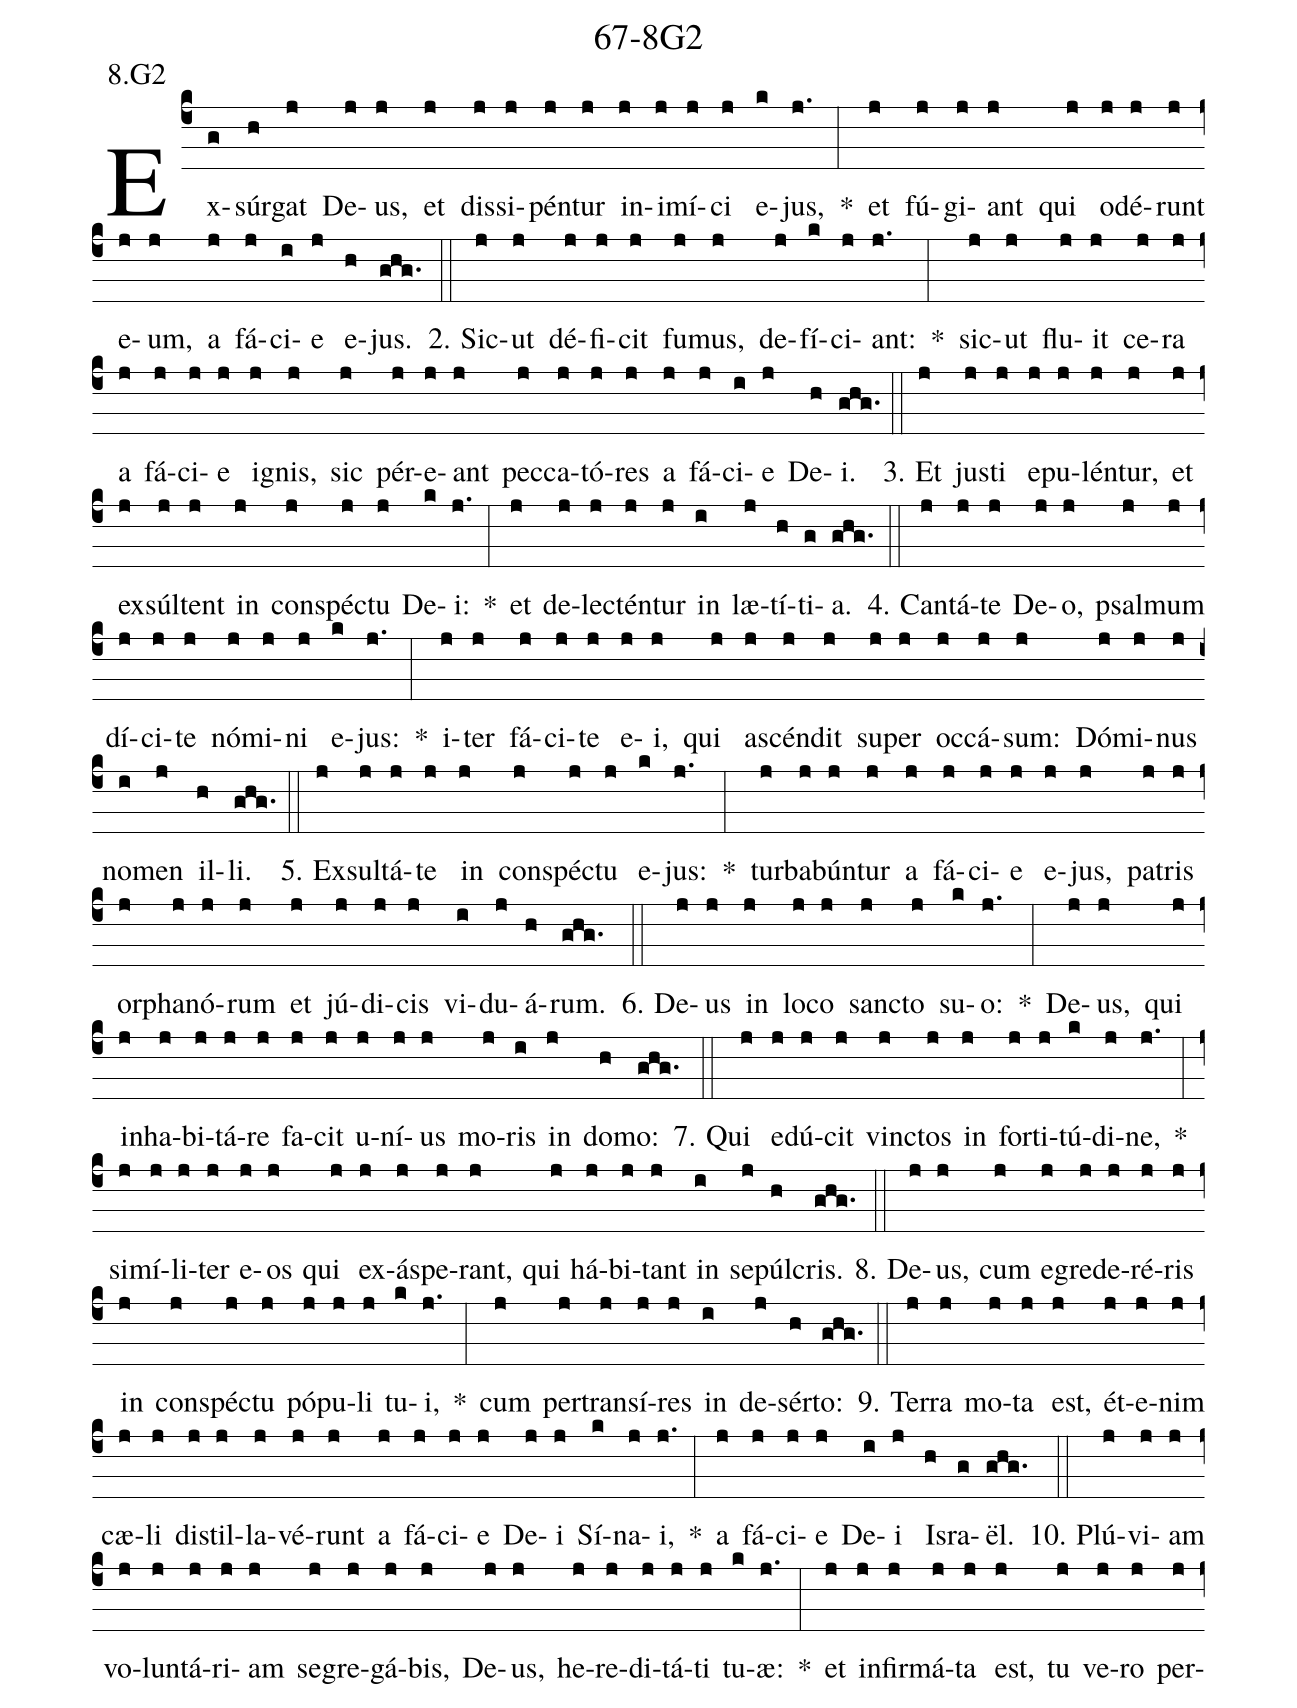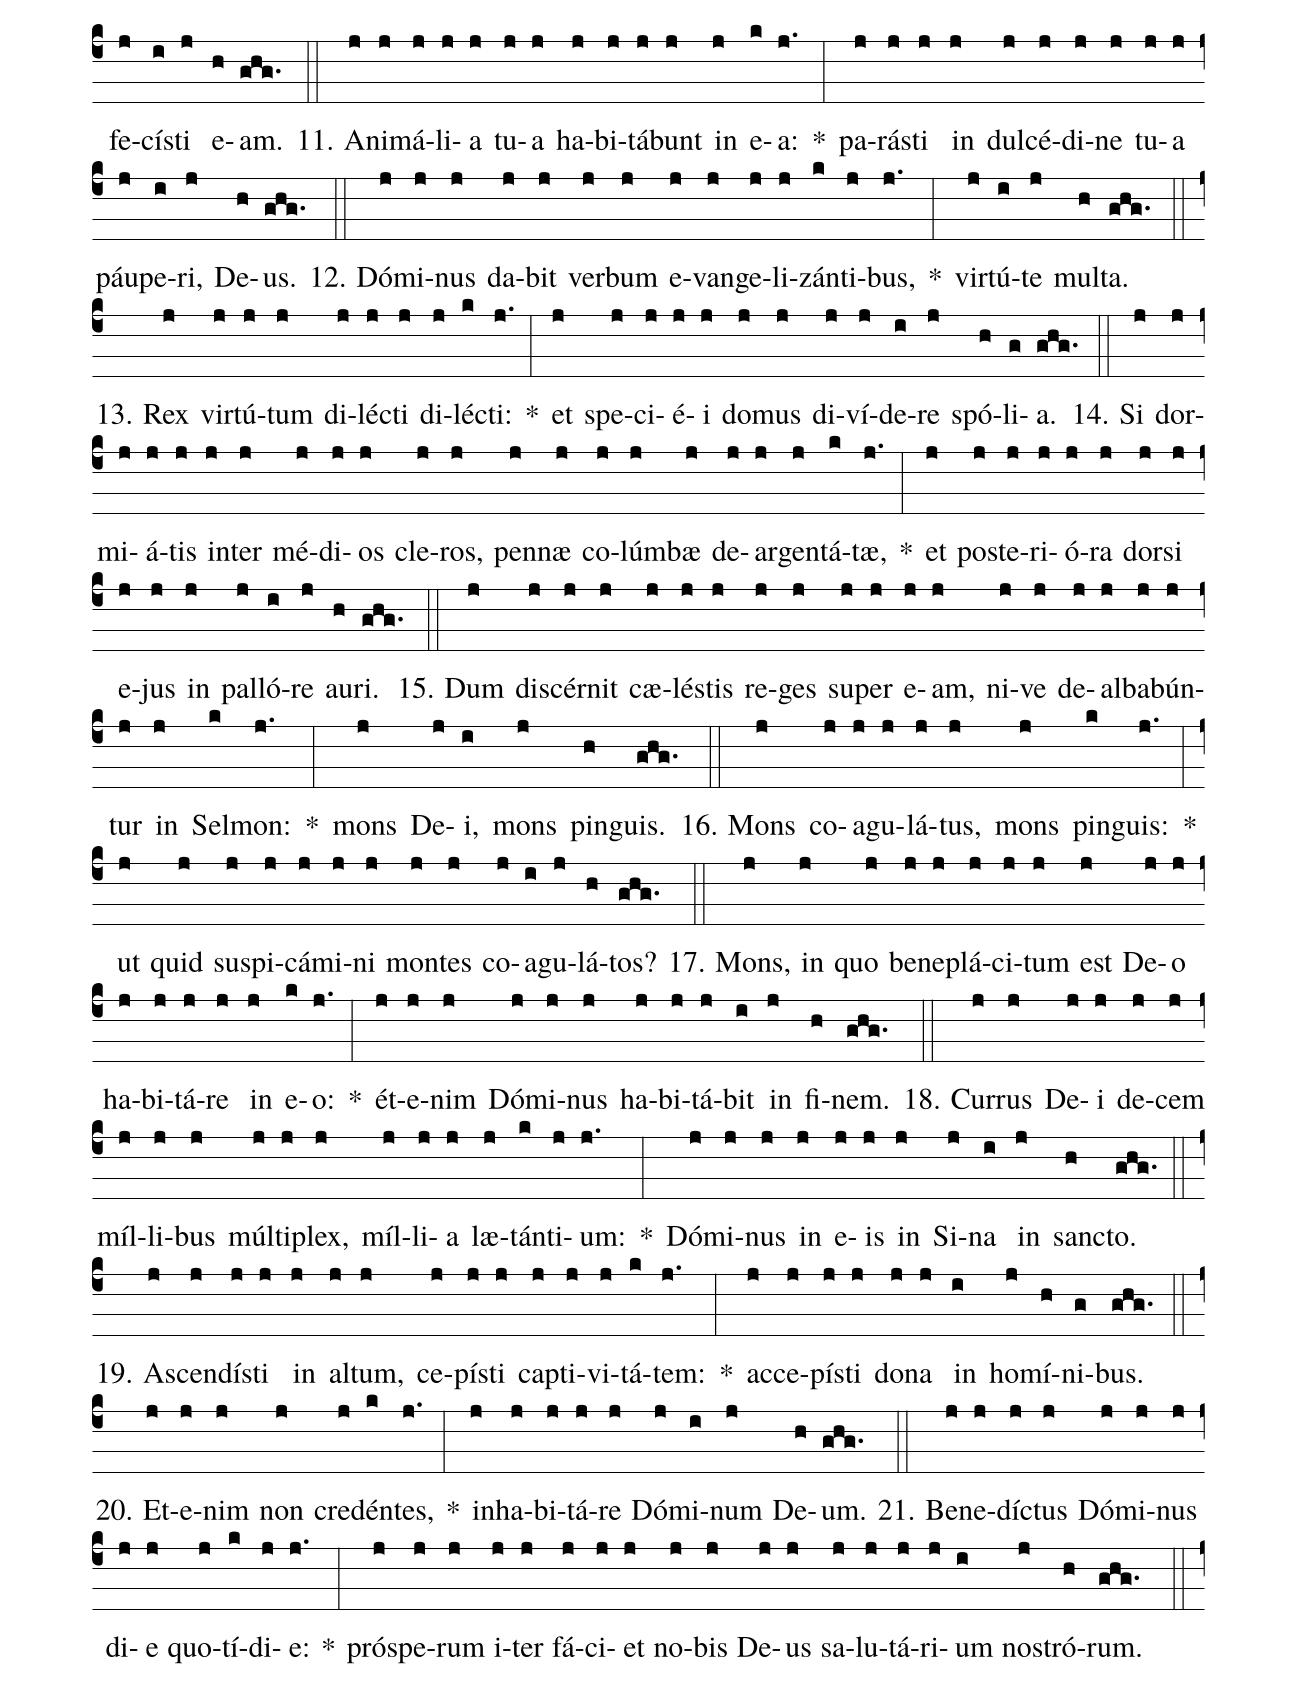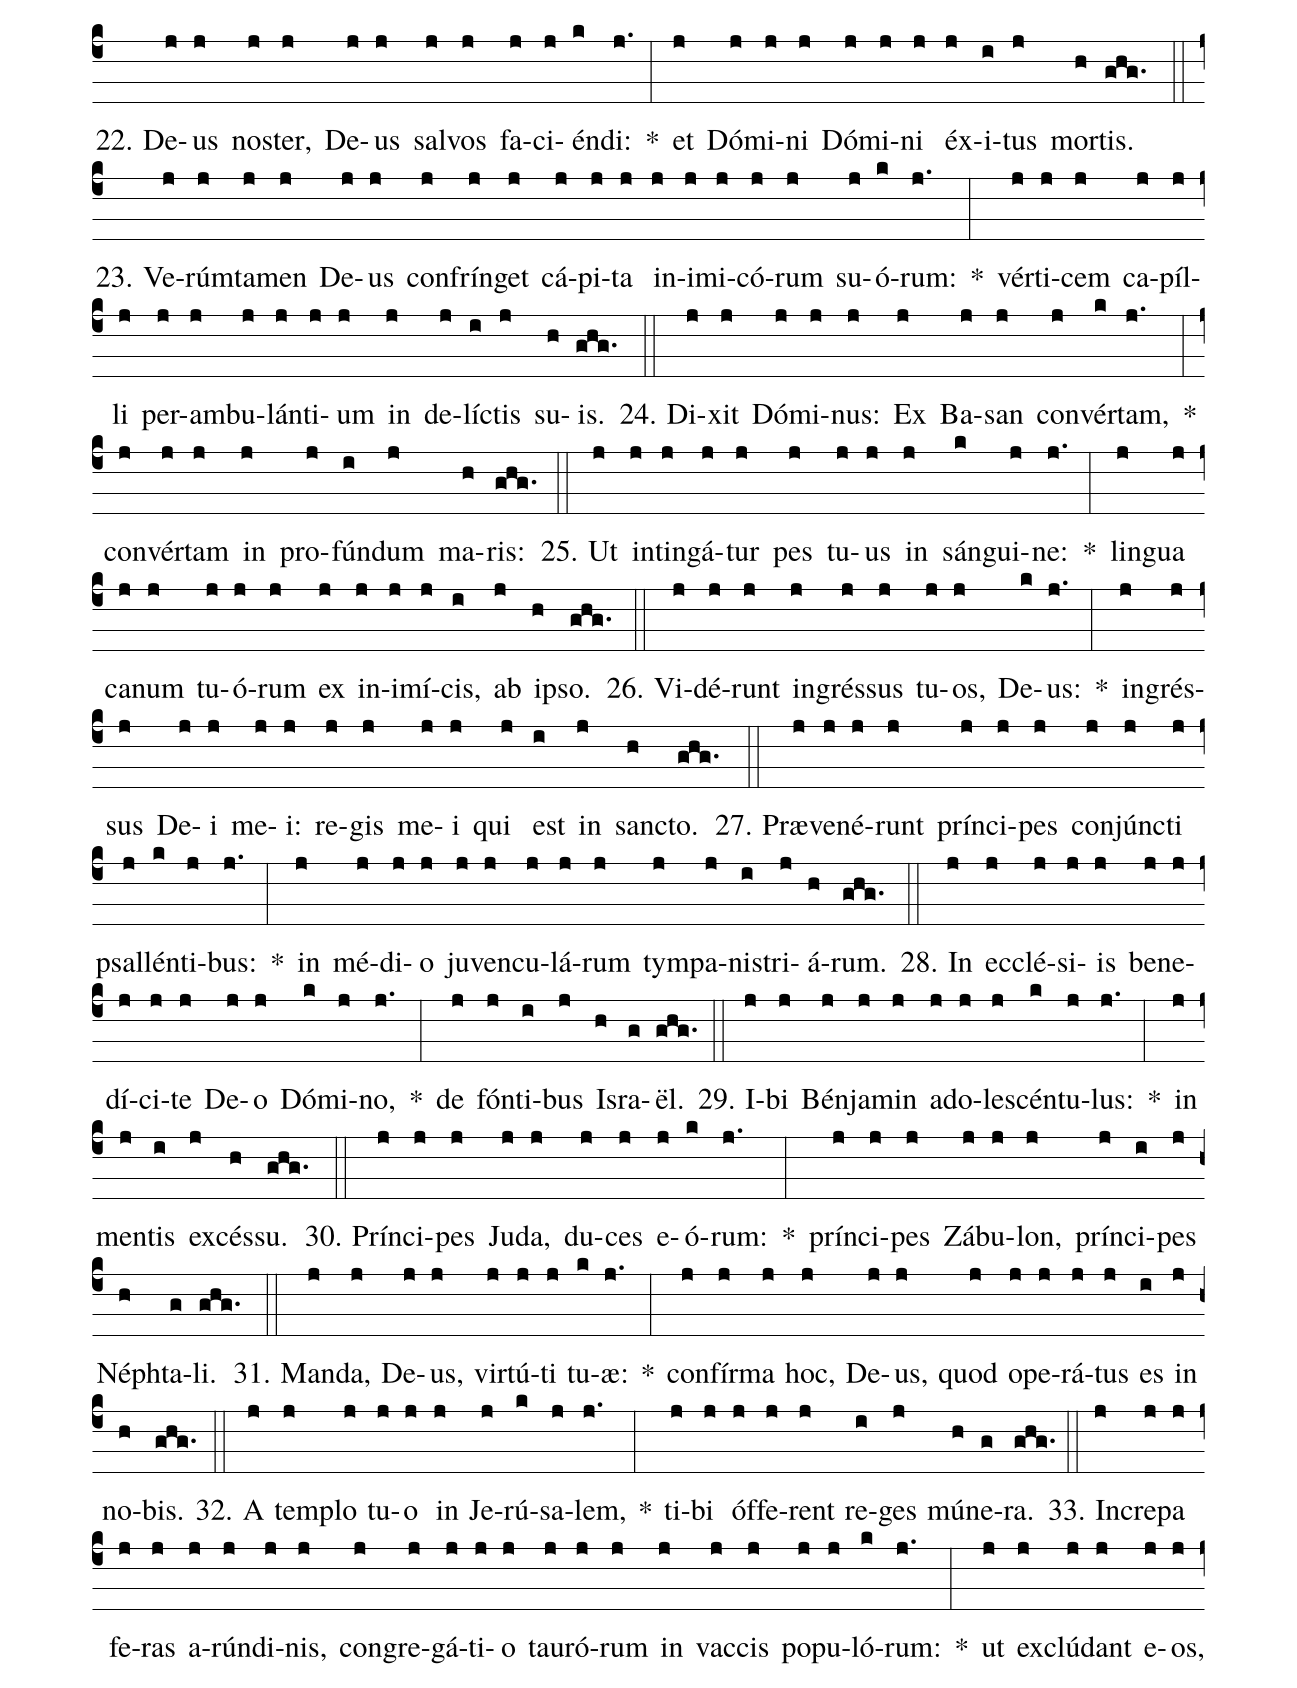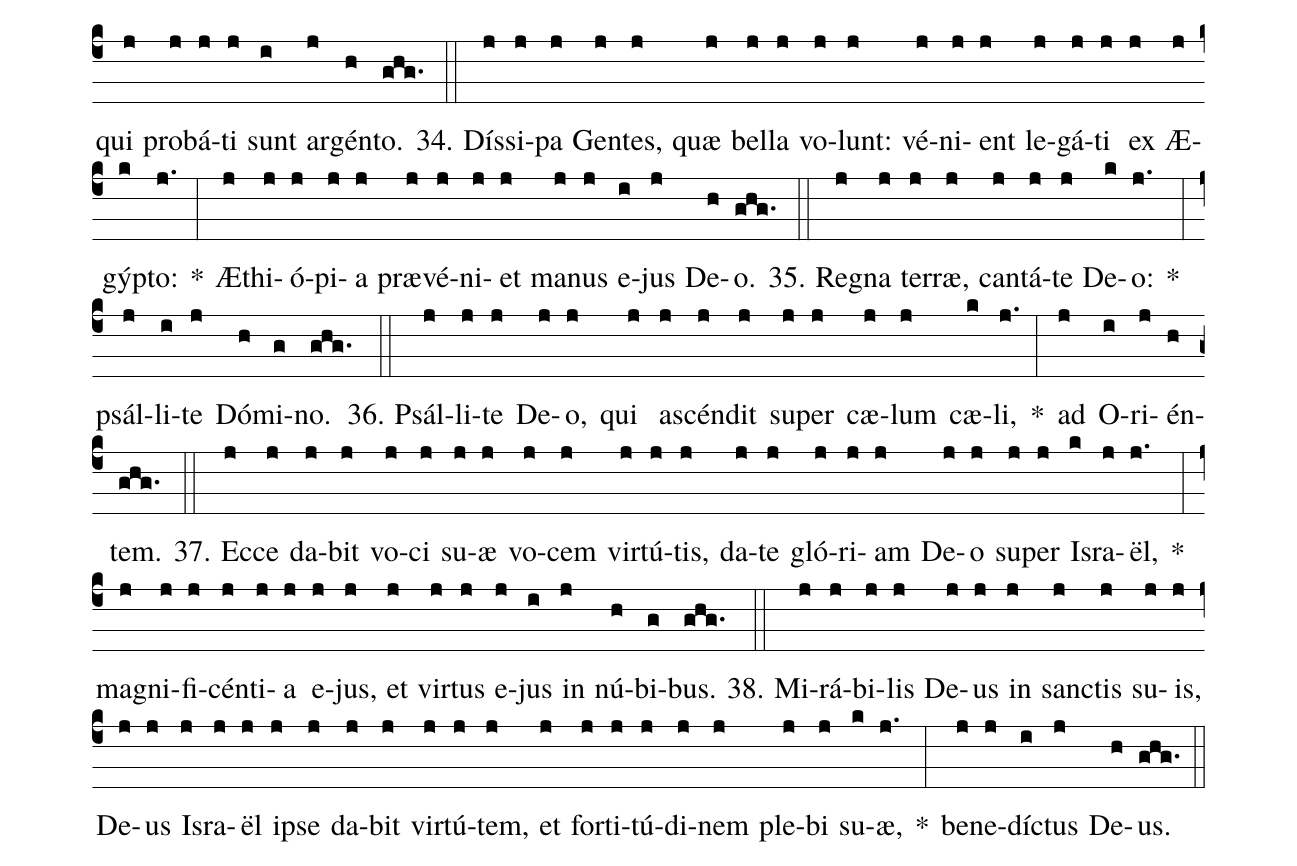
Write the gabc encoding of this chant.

name: 67-8G2;
annotation: 8.G2;
%%
(c4)Ex(g)súr(h)gat(j) De(j)us,(j) et(j) dis(j)si(j)pén(j)tur(j) in(j)i(j)mí(j)ci(j) e(k)jus,(j.) *(:) et(j) fú(j)gi(j)ant(j) qui(j) o(j)dé(j)runt(j) e(j)um,(j) a(j) fá(j)ci(i)e(j) e(h)jus.(ghg.) (::)
2. Sic(j)ut(j) dé(j)fi(j)cit(j) fu(j)mus,(j) de(j)fí(k)ci(j)ant:(j.) *(:) sic(j)ut(j) flu(j)it(j) ce(j)ra(j) a(j) fá(j)ci(j)e(j) i(j)gnis,(j) sic(j) pér(j)e(j)ant(j) pec(j)ca(j)tó(j)res(j) a(j) fá(j)ci(i)e(j) De(h)i.(ghg.) (::)
3. Et(j) jus(j)ti(j) e(j)pu(j)lén(j)tur,(j) et(j) ex(j)súl(j)tent(j) in(j) con(j)spéc(j)tu(j) De(k)i:(j.) *(:) et(j) de(j)lec(j)tén(j)tur(j) in(i) læ(j)tí(h)ti(g)a.(ghg.) (::)
4. Can(j)tá(j)te(j) De(j)o,(j) psal(j)mum(j) dí(j)ci(j)te(j) nó(j)mi(j)ni(j) e(k)jus:(j.) *(:) i(j)ter(j) fá(j)ci(j)te(j) e(j)i,(j) qui(j) a(j)scén(j)dit(j) su(j)per(j) oc(j)cá(j)sum:(j) Dó(j)mi(j)nus(j) no(i)men(j) il(h)li.(ghg.) (::)
5. Ex(j)sul(j)tá(j)te(j) in(j) con(j)spéc(j)tu(j) e(k)jus:(j.) *(:) tur(j)ba(j)bún(j)tur(j) a(j) fá(j)ci(j)e(j) e(j)jus,(j) pa(j)tris(j) or(j)pha(j)nó(j)rum(j) et(j) jú(j)di(j)cis(j) vi(i)du(j)á(h)rum.(ghg.) (::)
6. De(j)us(j) in(j) lo(j)co(j) sanc(j)to(j) su(k)o:(j.) *(:) De(j)us,(j) qui(j) in(j)ha(j)bi(j)tá(j)re(j) fa(j)cit(j) u(j)ní(j)us(j) mo(j)ris(i) in(j) do(h)mo:(ghg.) (::)
7. Qui(j) e(j)dú(j)cit(j) vinc(j)tos(j) in(j) for(j)ti(j)tú(k)di(j)ne,(j.) *(:) si(j)mí(j)li(j)ter(j) e(j)os(j) qui(j) ex(j)ás(j)pe(j)rant,(j) qui(j) há(j)bi(j)tant(j) in(i) se(j)púl(h)cris.(ghg.) (::)
8. De(j)us,(j) cum(j) e(j)gre(j)de(j)ré(j)ris(j) in(j) con(j)spéc(j)tu(j) pó(j)pu(j)li(j) tu(k)i,(j.) *(:) cum(j) per(j)trans(j)í(j)res(j) in(i) de(j)sér(h)to:(ghg.) (::)
9. Ter(j)ra(j) mo(j)ta(j) est,(j) ét(j)e(j)nim(j) cæ(j)li(j) di(j)stil(j)la(j)vé(j)runt(j) a(j) fá(j)ci(j)e(j) De(j)i(j) Sí(k)na(j)i,(j.) *(:) a(j) fá(j)ci(j)e(j) De(i)i(j) Is(h)ra(g)ël.(ghg.) (::)
10. Plú(j)vi(j)am(j) vo(j)lun(j)tá(j)ri(j)am(j) se(j)gre(j)gá(j)bis,(j) De(j)us,(j) he(j)re(j)di(j)tá(j)ti(j) tu(k)æ:(j.) *(:) et(j) in(j)fir(j)má(j)ta(j) est,(j) tu(j) ve(j)ro(j) per(j)fe(j)cís(i)ti(j) e(h)am.(ghg.) (::)
11. A(j)ni(j)má(j)li(j)a(j) tu(j)a(j) ha(j)bi(j)tá(j)bunt(j) in(j) e(k)a:(j.) *(:) pa(j)rás(j)ti(j) in(j) dul(j)cé(j)di(j)ne(j) tu(j)a(j) páu(j)pe(i)ri,(j) De(h)us.(ghg.) (::)
12. Dó(j)mi(j)nus(j) da(j)bit(j) ver(j)bum(j) e(j)van(j)ge(j)li(j)zán(k)ti(j)bus,(j.) *(:) vir(j)tú(i)te(j) mul(h)ta.(ghg.) (::)
13. Rex(j) vir(j)tú(j)tum(j) di(j)léc(j)ti(j) di(j)léc(k)ti:(j.) *(:) et(j) spe(j)ci(j)é(j)i(j) do(j)mus(j) di(j)ví(j)de(i)re(j) spó(h)li(g)a.(ghg.) (::)
14. Si(j) dor(j)mi(j)á(j)tis(j) in(j)ter(j) mé(j)di(j)os(j) cle(j)ros,(j) pen(j)næ(j) co(j)lúm(j)bæ(j) de(j)ar(j)gen(j)tá(k)tæ,(j.) *(:) et(j) post(j)e(j)ri(j)ó(j)ra(j) dor(j)si(j) e(j)jus(j) in(j) pal(j)ló(i)re(j) au(h)ri.(ghg.) (::)
15. Dum(j) di(j)scér(j)nit(j) cæ(j)lés(j)tis(j) re(j)ges(j) su(j)per(j) e(j)am,(j) ni(j)ve(j) de(j)al(j)ba(j)bún(j)tur(j) in(j) Sel(k)mon:(j.) *(:) mons(j) De(j)i,(i) mons(j) pin(h)guis.(ghg.) (::)
16. Mons(j) co(j)a(j)gu(j)lá(j)tus,(j) mons(j) pin(k)guis:(j.) *(:) ut(j) quid(j) su(j)spi(j)cá(j)mi(j)ni(j) mon(j)tes(j) co(j)a(i)gu(j)lá(h)tos?(ghg.) (::)
17. Mons,(j) in(j) quo(j) be(j)ne(j)plá(j)ci(j)tum(j) est(j) De(j)o(j) ha(j)bi(j)tá(j)re(j) in(j) e(k)o:(j.) *(:) ét(j)e(j)nim(j) Dó(j)mi(j)nus(j) ha(j)bi(j)tá(j)bit(i) in(j) fi(h)nem.(ghg.) (::)
18. Cur(j)rus(j) De(j)i(j) de(j)cem(j) míl(j)li(j)bus(j) múl(j)ti(j)plex,(j) míl(j)li(j)a(j) læ(j)tán(k)ti(j)um:(j.) *(:) Dó(j)mi(j)nus(j) in(j) e(j)is(j) in(j) Si(j)na(i) in(j) sanc(h)to.(ghg.) (::)
19. A(j)scen(j)dís(j)ti(j) in(j) al(j)tum,(j) ce(j)pís(j)ti(j) cap(j)ti(j)vi(j)tá(k)tem:(j.) *(:) ac(j)ce(j)pís(j)ti(j) do(j)na(j) in(i) ho(j)mí(h)ni(g)bus.(ghg.) (::)
20. Et(j)e(j)nim(j) non(j) cre(j)dén(k)tes,(j.) *(:) in(j)ha(j)bi(j)tá(j)re(j) Dó(j)mi(i)num(j) De(h)um.(ghg.) (::)
21. Be(j)ne(j)díc(j)tus(j) Dó(j)mi(j)nus(j) di(j)e(j) quo(j)tí(k)di(j)e:(j.) *(:) pró(j)spe(j)rum(j) i(j)ter(j) fá(j)ci(j)et(j) no(j)bis(j) De(j)us(j) sa(j)lu(j)tá(j)ri(j)um(i) nos(j)tró(h)rum.(ghg.) (::)
22. De(j)us(j) nos(j)ter,(j) De(j)us(j) sal(j)vos(j) fa(j)ci(j)én(k)di:(j.) *(:) et(j) Dó(j)mi(j)ni(j) Dó(j)mi(j)ni(j) éx(j)i(i)tus(j) mor(h)tis.(ghg.) (::)
23. Ve(j)rúm(j)ta(j)men(j) De(j)us(j) con(j)frín(j)get(j) cá(j)pi(j)ta(j) in(j)i(j)mi(j)có(j)rum(j) su(j)ó(k)rum:(j.) *(:) vér(j)ti(j)cem(j) ca(j)píl(j)li(j) per(j)am(j)bu(j)lán(j)ti(j)um(j) in(j) de(j)líc(i)tis(j) su(h)is.(ghg.) (::)
24. Di(j)xit(j) Dó(j)mi(j)nus:(j) Ex(j) Ba(j)san(j) con(j)vér(k)tam,(j.) *(:) con(j)vér(j)tam(j) in(j) pro(j)fún(i)dum(j) ma(h)ris:(ghg.) (::)
25. Ut(j) in(j)tin(j)gá(j)tur(j) pes(j) tu(j)us(j) in(j) sán(k)gui(j)ne:(j.) *(:) lin(j)gua(j) ca(j)num(j) tu(j)ó(j)rum(j) ex(j) in(j)i(j)mí(j)cis,(i) ab(j) ip(h)so.(ghg.) (::)
26. Vi(j)dé(j)runt(j) in(j)grés(j)sus(j) tu(j)os,(j) De(k)us:(j.) *(:) in(j)grés(j)sus(j) De(j)i(j) me(j)i:(j) re(j)gis(j) me(j)i(j) qui(j) est(i) in(j) sanc(h)to.(ghg.) (::)
27. Præ(j)ve(j)né(j)runt(j) prín(j)ci(j)pes(j) con(j)júnc(j)ti(j) psal(j)lén(k)ti(j)bus:(j.) *(:) in(j) mé(j)di(j)o(j) ju(j)ven(j)cu(j)lá(j)rum(j) tym(j)pa(j)nis(i)tri(j)á(h)rum.(ghg.) (::)
28. In(j) ec(j)clé(j)si(j)is(j) be(j)ne(j)dí(j)ci(j)te(j) De(j)o(j) Dó(k)mi(j)no,(j.) *(:) de(j) fón(j)ti(i)bus(j) Is(h)ra(g)ël.(ghg.) (::)
29. I(j)bi(j) Bén(j)ja(j)min(j) ad(j)o(j)le(j)scén(k)tu(j)lus:(j.) *(:) in(j) men(j)tis(i) ex(j)cés(h)su.(ghg.) (::)
30. Prín(j)ci(j)pes(j) Ju(j)da,(j) du(j)ces(j) e(j)ó(k)rum:(j.) *(:) prín(j)ci(j)pes(j) Zá(j)bu(j)lon,(j) prín(j)ci(i)pes(j) Néph(h)ta(g)li.(ghg.) (::)
31. Man(j)da,(j) De(j)us,(j) vir(j)tú(j)ti(j) tu(k)æ:(j.) *(:) con(j)fír(j)ma(j) hoc,(j) De(j)us,(j) quod(j) o(j)pe(j)rá(j)tus(j) es(i) in(j) no(h)bis.(ghg.) (::)
32. A(j) tem(j)plo(j) tu(j)o(j) in(j) Je(j)rú(k)sa(j)lem,(j.) *(:) ti(j)bi(j) óf(j)fe(j)rent(j) re(i)ges(j) mú(h)ne(g)ra.(ghg.) (::)
33. In(j)cre(j)pa(j) fe(j)ras(j) a(j)rún(j)di(j)nis,(j) con(j)gre(j)gá(j)ti(j)o(j) tau(j)ró(j)rum(j) in(j) vac(j)cis(j) po(j)pu(j)ló(k)rum:(j.) *(:) ut(j) ex(j)clú(j)dant(j) e(j)os,(j) qui(j) pro(j)bá(j)ti(j) sunt(i) ar(j)gén(h)to.(ghg.) (::)
34. Dís(j)si(j)pa(j) Gen(j)tes,(j) quæ(j) bel(j)la(j) vo(j)lunt:(j) vé(j)ni(j)ent(j) le(j)gá(j)ti(j) ex(j) Æ(j)gýp(k)to:(j.) *(:) Æ(j)thi(j)ó(j)pi(j)a(j) præ(j)vé(j)ni(j)et(j) ma(j)nus(j) e(i)jus(j) De(h)o.(ghg.) (::)
35. Re(j)gna(j) ter(j)ræ,(j) can(j)tá(j)te(j) De(k)o:(j.) *(:) psál(j)li(i)te(j) Dó(h)mi(g)no.(ghg.) (::)
36. Psál(j)li(j)te(j) De(j)o,(j) qui(j) a(j)scén(j)dit(j) su(j)per(j) cæ(j)lum(j) cæ(k)li,(j.) *(:) ad(j) O(i)ri(j)én(h)tem.(ghg.) (::)
37. Ec(j)ce(j) da(j)bit(j) vo(j)ci(j) su(j)æ(j) vo(j)cem(j) vir(j)tú(j)tis,(j) da(j)te(j) gló(j)ri(j)am(j) De(j)o(j) su(j)per(j) Is(k)ra(j)ël,(j.) *(:) ma(j)gni(j)fi(j)cén(j)ti(j)a(j) e(j)jus,(j) et(j) vir(j)tus(j) e(j)jus(i) in(j) nú(h)bi(g)bus.(ghg.) (::)
38. Mi(j)rá(j)bi(j)lis(j) De(j)us(j) in(j) sanc(j)tis(j) su(j)is,(j) De(j)us(j) Is(j)ra(j)ël(j) ip(j)se(j) da(j)bit(j) vir(j)tú(j)tem,(j) et(j) for(j)ti(j)tú(j)di(j)nem(j) ple(j)bi(j) su(k)æ,(j.) *(:) be(j)ne(j)díc(i)tus(j) De(h)us.(ghg.) (::)
